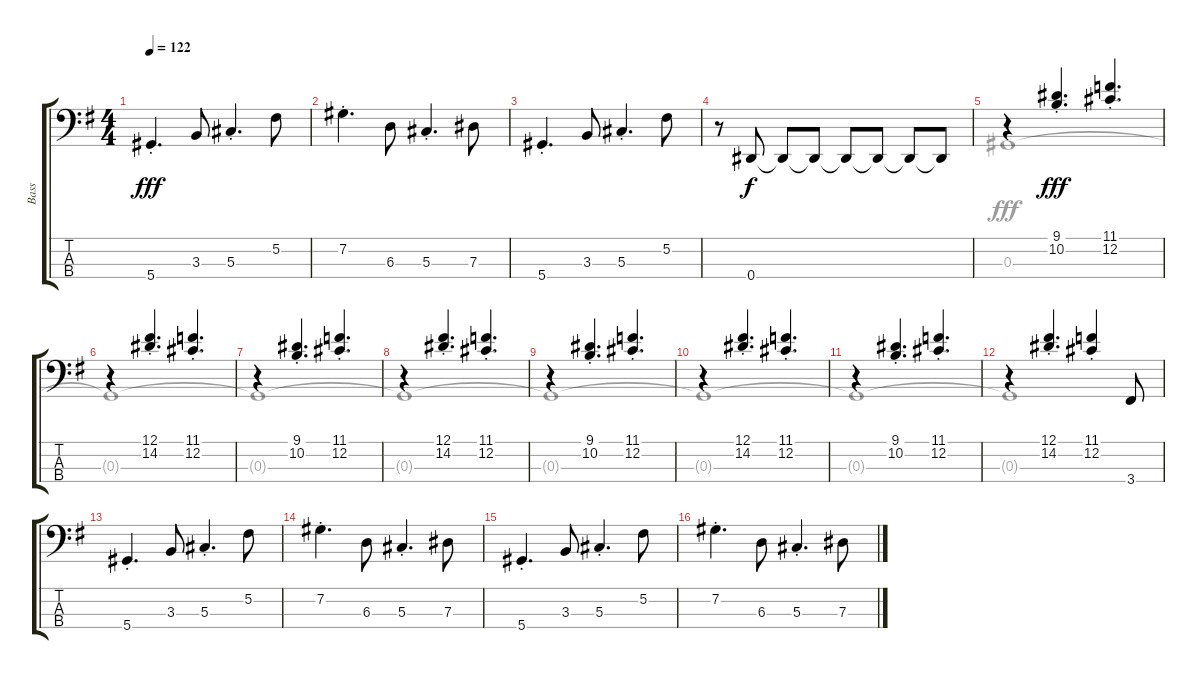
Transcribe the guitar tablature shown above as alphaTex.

\track ("Bass" "Bass") {instrument electricbassfinger}
\staff {score tabs}
\tuning (Gb2 Db2 Ab1 Eb1) {hide}
\voice
\ts (4 4)
\tempo 122
\clef f4
\ks g
5.4{st}.4{d dy fff} 3.3.8 5.3{st}.4{d} 5.2.8 |
7.2{st}.4{d} 6.3.8 5.3{st}.4{d} 7.3.8 |
5.4{st}.4{d} 3.3.8 5.3{st}.4{d} 5.2.8 |
r.8 0.4.8{dy f} 0.4{t}.8 0.4{t}.8 0.4{t}.8 0.4{t}.8 0.4{t}.8 0.4{t}.8 |
r.4 (9.1{st} 10.2{st}).4{d dy fff} (11.1{st} 12.2{st}).4{d} |
r.4 (12.1{st} 14.2{st}).4{d} (11.1{st} 12.2{st}).4{d} |
r.4 (9.1{st} 10.2{st}).4{d} (11.1{st} 12.2{st}).4{d} |
r.4 (12.1{st} 14.2{st}).4{d} (11.1{st} 12.2{st}).4{d} |
r.4 (9.1{st} 10.2{st}).4{d} (11.1{st} 12.2{st}).4{d} |
r.4 (12.1{st} 14.2{st}).4{d} (11.1{st} 12.2{st}).4{d} |
r.4 (9.1{st} 10.2{st}).4{d} (11.1{st} 12.2{st}).4{d} |
r.4 (12.1{st} 14.2{st}).4{d} (11.1{st} 12.2{st}).4 3.4.8 |
5.4{st}.4{d} 3.3.8 5.3{st}.4{d} 5.2.8 |
7.2{st}.4{d} 6.3.8 5.3{st}.4{d} 7.3.8 |
5.4{st}.4{d} 3.3.8 5.3{st}.4{d} 5.2.8 |
7.2{st}.4{d} 6.3.8 5.3{st}.4{d} 7.3.8
\voice
\clef f4
\ottava regular
\simile none
\ks g
|
|
|
|
0.3.1 |
0.3{t}.1 |
0.3{t}.1 |
0.3{t}.1 |
0.3{t}.1 |
0.3{t}.1 |
0.3{t}.1 |
0.3{t}.1 |
|
|
|
